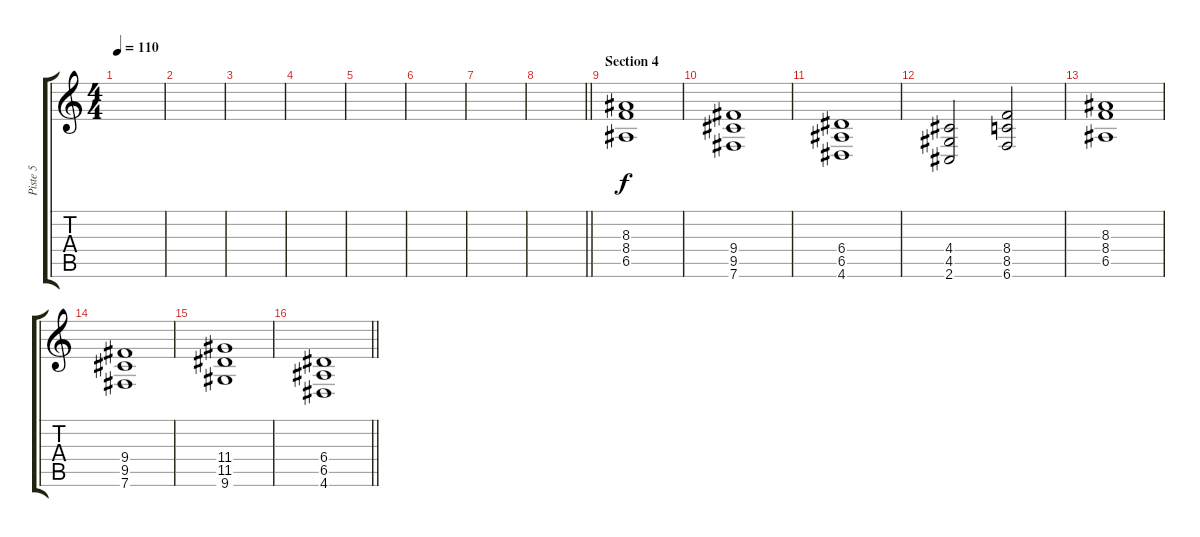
\track ("Piste 5" "Piste 5") {instrument distortionguitar}
\staff {score tabs}
\tuning (B3 Gb3 D3 A2 E2 B1) {hide}
\ts (4 4)
\tempo 110
\clef g2
\ks c
|
|
|
|
|
|
|
\barLineRight lightlight
|
\section ("" "Section 4")
(8.3 8.4 6.5).1 |
(9.4 9.5 7.6).1 |
(6.4 6.5 4.6).1 |
(4.4 4.5 2.6).2 (8.4 8.5 6.6).2 |
(8.3 8.4 6.5).1 |
(9.4 9.5 7.6).1 |
(11.4 11.5 9.6).1 |
\barLineRight lightlight
(6.4 6.5 4.6).1
